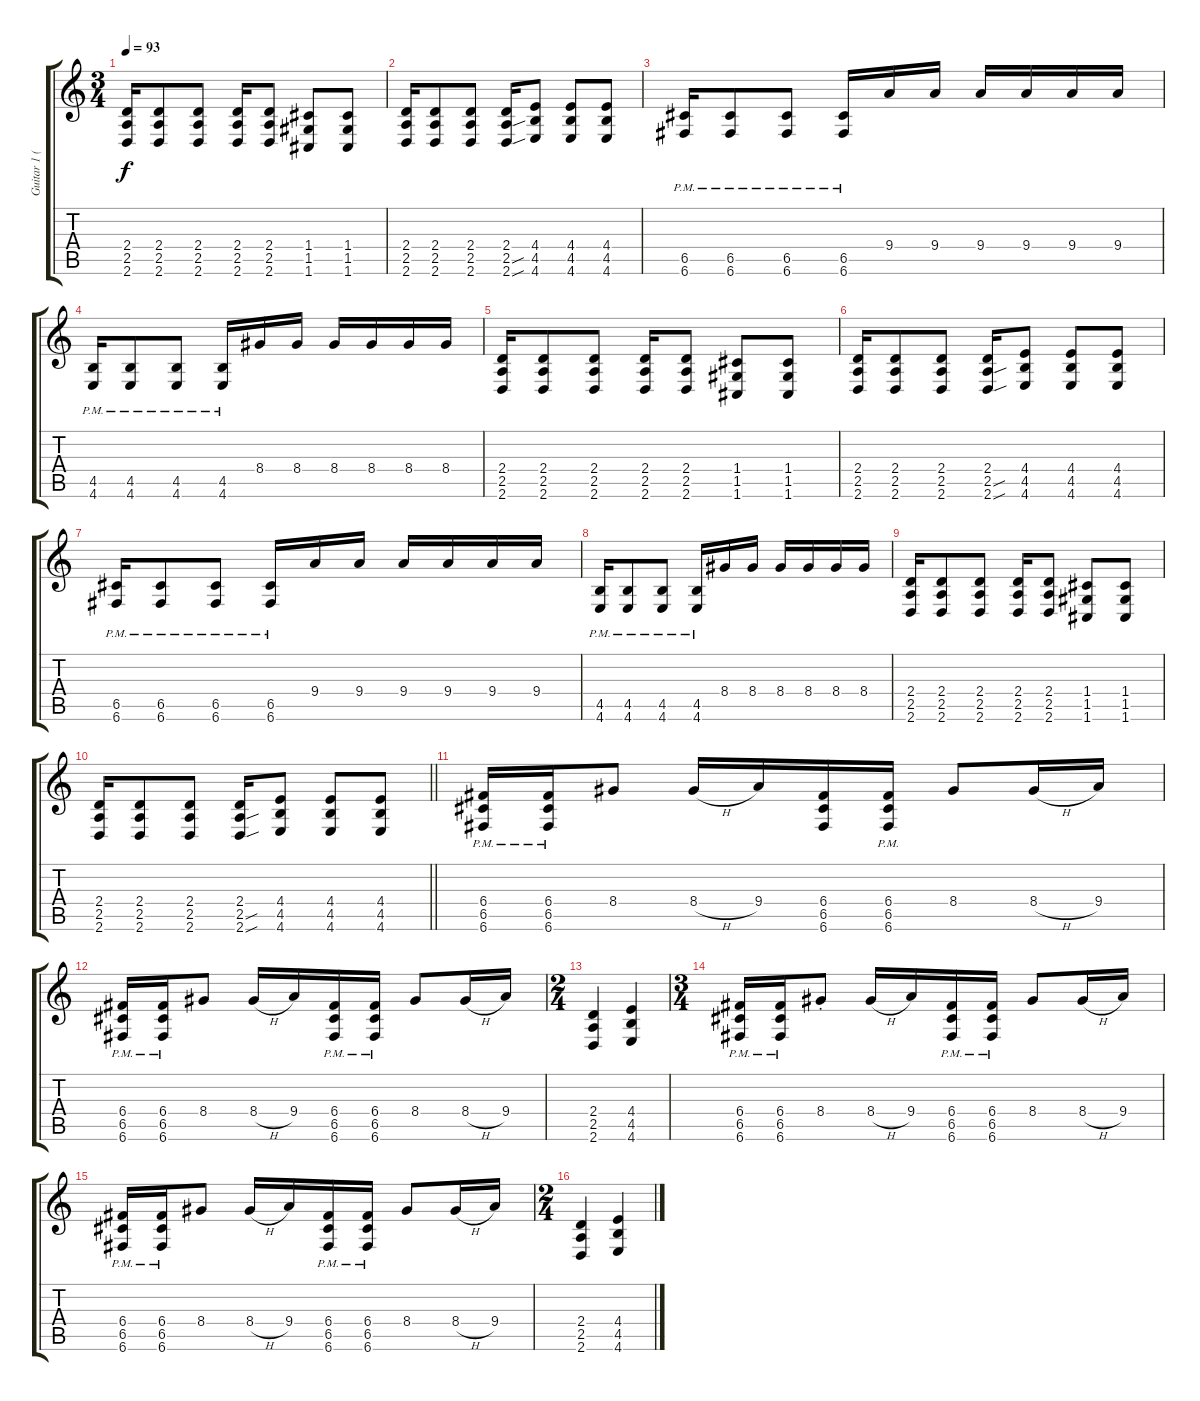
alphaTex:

\track ("Guitar 1 (Distorted- Tuck)" "Guitar 1 (") {instrument distortionguitar}
\staff {score tabs}
\tuning (D4 A3 F3 C3 G2 C2) {hide}
\ts (3 4)
\tempo 93
\clef g2
\ks c
(2.4 2.5 2.6).16{dy f} (2.4 2.5 2.6).8 (2.4 2.5 2.6).8 (2.4 2.5 2.6).16 (2.4 2.5 2.6).8 (1.4 1.5 1.6).8 (1.4 1.5 1.6).8 |
(2.4 2.5 2.6).16 (2.4 2.5 2.6).8 (2.4 2.5 2.6).8 (2.4 2.5{sou} 2.6{sou}).16 (4.4 4.5 4.6).8 (4.4 4.5 4.6).8 (4.4 4.5 4.6).8 |
(6.5{pm} 6.6{pm}).16 (6.5{pm} 6.6{pm}).8 (6.5{pm} 6.6{pm}).8 (6.5{pm} 6.6{pm}).16 9.4.16 9.4.16 9.4.16 9.4.16 9.4.16 9.4.16 |
(4.5{pm} 4.6{pm}).16 (4.5{pm} 4.6{pm}).8 (4.5{pm} 4.6{pm}).8 (4.5 4.6{pm}).16 8.4.16 8.4.16 8.4.16 8.4.16 8.4.16 8.4.16 |
(2.4 2.5 2.6).16 (2.4 2.5 2.6).8 (2.4 2.5 2.6).8 (2.4 2.5 2.6).16 (2.4 2.5 2.6).8 (1.4 1.5 1.6).8 (1.4 1.5 1.6).8 |
(2.4 2.5 2.6).16 (2.4 2.5 2.6).8 (2.4 2.5 2.6).8 (2.4 2.5{sou} 2.6{sou}).16 (4.4 4.5 4.6).8 (4.4 4.5 4.6).8 (4.4 4.5 4.6).8 |
(6.5{pm} 6.6{pm}).16 (6.5{pm} 6.6{pm}).8 (6.5{pm} 6.6{pm}).8 (6.5{pm} 6.6{pm}).16 9.4.16 9.4.16 9.4.16 9.4.16 9.4.16 9.4.16 |
(4.5{pm} 4.6{pm}).16 (4.5{pm} 4.6{pm}).8 (4.5{pm} 4.6{pm}).8 (4.5 4.6{pm}).16 8.4.16 8.4.16 8.4.16 8.4.16 8.4.16 8.4.16 |
(2.4 2.5 2.6).16 (2.4 2.5 2.6).8 (2.4 2.5 2.6).8 (2.4 2.5 2.6).16 (2.4 2.5 2.6).8 (1.4 1.5 1.6).8 (1.4 1.5 1.6).8 |
\barLineRight lightlight
(2.4 2.5 2.6).16 (2.4 2.5 2.6).8 (2.4 2.5 2.6).8 (2.4 2.5{sou} 2.6{sou}).16 (4.4 4.5 4.6).8 (4.4 4.5 4.6).8 (4.4 4.5 4.6).8 |
(6.4{pm} 6.5{pm} 6.6{pm}).16 (6.4{pm} 6.5{pm} 6.6{pm}).16 8.4.8 8.4{h}.16 9.4.16 (6.4 6.5 6.6).16 (6.4{pm} 6.5{pm} 6.6{pm}).16 8.4.8 8.4{h}.16 9.4.16 |
(6.4{pm} 6.5{pm} 6.6{pm}).16 (6.4{pm} 6.5{pm} 6.6{pm}).16 8.4.8 8.4{h}.16 9.4.16 (6.4{pm} 6.5{pm} 6.6{pm}).16 (6.4{pm} 6.5{pm} 6.6{pm}).16 8.4.8 8.4{h}.16 9.4.16 |
\ts (2 4)
(2.4 2.5 2.6).4 (4.4 4.5 4.6).4 |
\ts (3 4)
(6.4{pm} 6.5{pm} 6.6{pm}).16 (6.4{pm} 6.5{pm} 6.6{pm}).16 8.4{st}.8 8.4{h}.16 9.4.16 (6.4{pm} 6.5{pm} 6.6{pm}).16 (6.4{pm} 6.5{pm} 6.6{pm}).16 8.4.8 8.4{h}.16 9.4.16 |
(6.4{pm} 6.5{pm} 6.6{pm}).16 (6.4{pm} 6.5{pm} 6.6{pm}).16 8.4.8 8.4{h}.16 9.4.16 (6.4{pm} 6.5{pm} 6.6{pm}).16 (6.4{pm} 6.5{pm} 6.6{pm}).16 8.4.8 8.4{h}.16 9.4.16 |
\ts (2 4)
(2.4 2.5 2.6).4 (4.4 4.5 4.6).4
